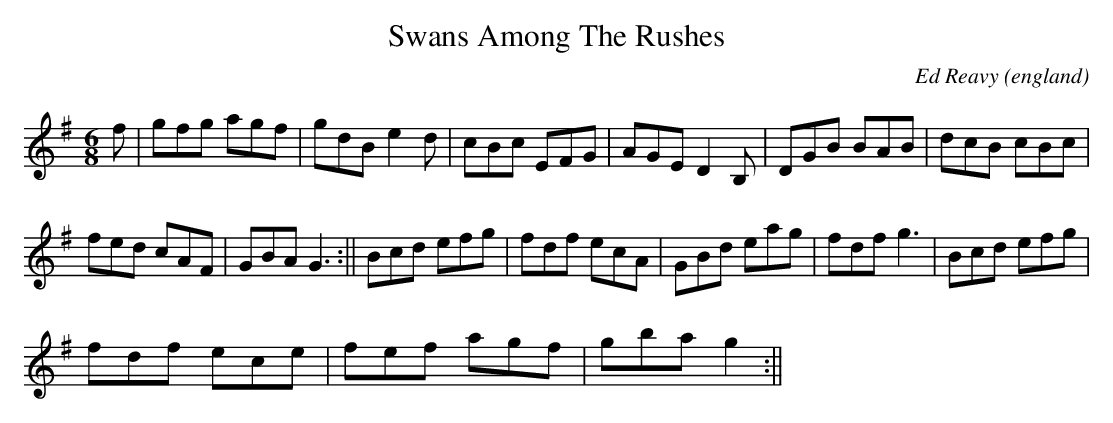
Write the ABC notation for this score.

X:1
T:Swans Among The Rushes
O:england
C:Ed Reavy
M:6/8
L:1/8
K:G
f|gfg agf|gdB e2 d|cBc EFG|AGE D2 B,|DGB BAB|dcB cBc|
fed cAF|GBA G3:||Bcd efg|fdf ecA|GBd eag|fdf g3|Bcd efg|
fdf ece|fef agf|gba g2:||
